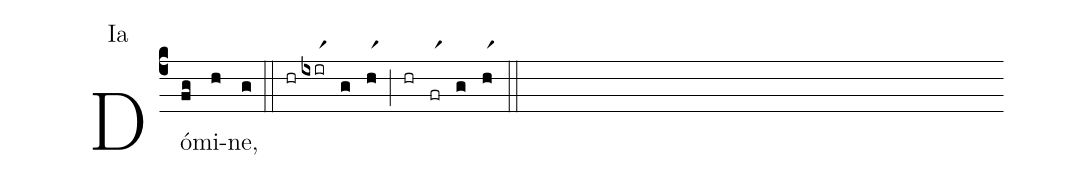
annotation: Ia;
%%
(c4) Dó(fg)mi(h)ne,(g) (::) (hr)(ixirr1)(g)(hr1)(;)(hr)(frr1)(g)(hr1)(::)
